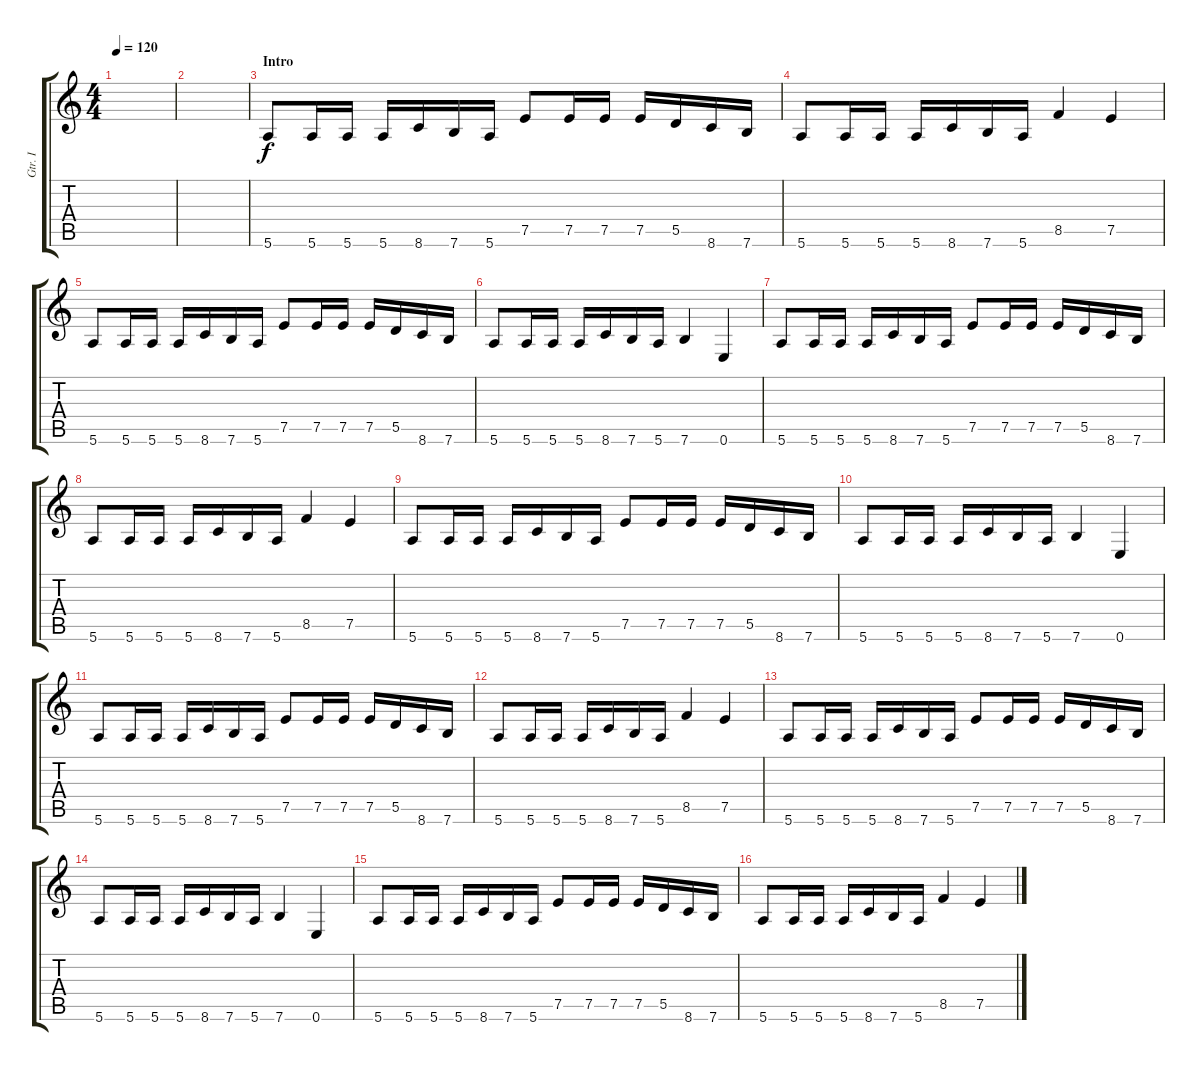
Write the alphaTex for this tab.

\track ("Gtr. I" "Gtr. I") {instrument distortionguitar}
\staff {score tabs}
\tuning (E4 B3 G3 D3 A2 E2) {hide}
\ts (4 4)
\tempo 120
\clef g2
\ks c
|
|
\section ("" "Intro")
5.6.8 5.6.16 5.6.16 5.6.16 8.6.16 7.6.16 5.6.16 7.5.8 7.5.16 7.5.16 7.5.16 5.5.16 8.6.16 7.6.16 |
5.6.8 5.6.16 5.6.16 5.6.16 8.6.16 7.6.16 5.6.16 8.5.4 7.5.4 |
5.6.8 5.6.16 5.6.16 5.6.16 8.6.16 7.6.16 5.6.16 7.5.8 7.5.16 7.5.16 7.5.16 5.5.16 8.6.16 7.6.16 |
5.6.8 5.6.16 5.6.16 5.6.16 8.6.16 7.6.16 5.6.16 7.6.4 0.6.4 |
5.6.8 5.6.16 5.6.16 5.6.16 8.6.16 7.6.16 5.6.16 7.5.8 7.5.16 7.5.16 7.5.16 5.5.16 8.6.16 7.6.16 |
5.6.8 5.6.16 5.6.16 5.6.16 8.6.16 7.6.16 5.6.16 8.5.4 7.5.4 |
5.6.8 5.6.16 5.6.16 5.6.16 8.6.16 7.6.16 5.6.16 7.5.8 7.5.16 7.5.16 7.5.16 5.5.16 8.6.16 7.6.16 |
5.6.8 5.6.16 5.6.16 5.6.16 8.6.16 7.6.16 5.6.16 7.6.4 0.6.4 |
5.6.8 5.6.16 5.6.16 5.6.16 8.6.16 7.6.16 5.6.16 7.5.8 7.5.16 7.5.16 7.5.16 5.5.16 8.6.16 7.6.16 |
5.6.8 5.6.16 5.6.16 5.6.16 8.6.16 7.6.16 5.6.16 8.5.4 7.5.4 |
5.6.8 5.6.16 5.6.16 5.6.16 8.6.16 7.6.16 5.6.16 7.5.8 7.5.16 7.5.16 7.5.16 5.5.16 8.6.16 7.6.16 |
5.6.8 5.6.16 5.6.16 5.6.16 8.6.16 7.6.16 5.6.16 7.6.4 0.6.4 |
5.6.8 5.6.16 5.6.16 5.6.16 8.6.16 7.6.16 5.6.16 7.5.8 7.5.16 7.5.16 7.5.16 5.5.16 8.6.16 7.6.16 |
5.6.8 5.6.16 5.6.16 5.6.16 8.6.16 7.6.16 5.6.16 8.5.4 7.5.4
